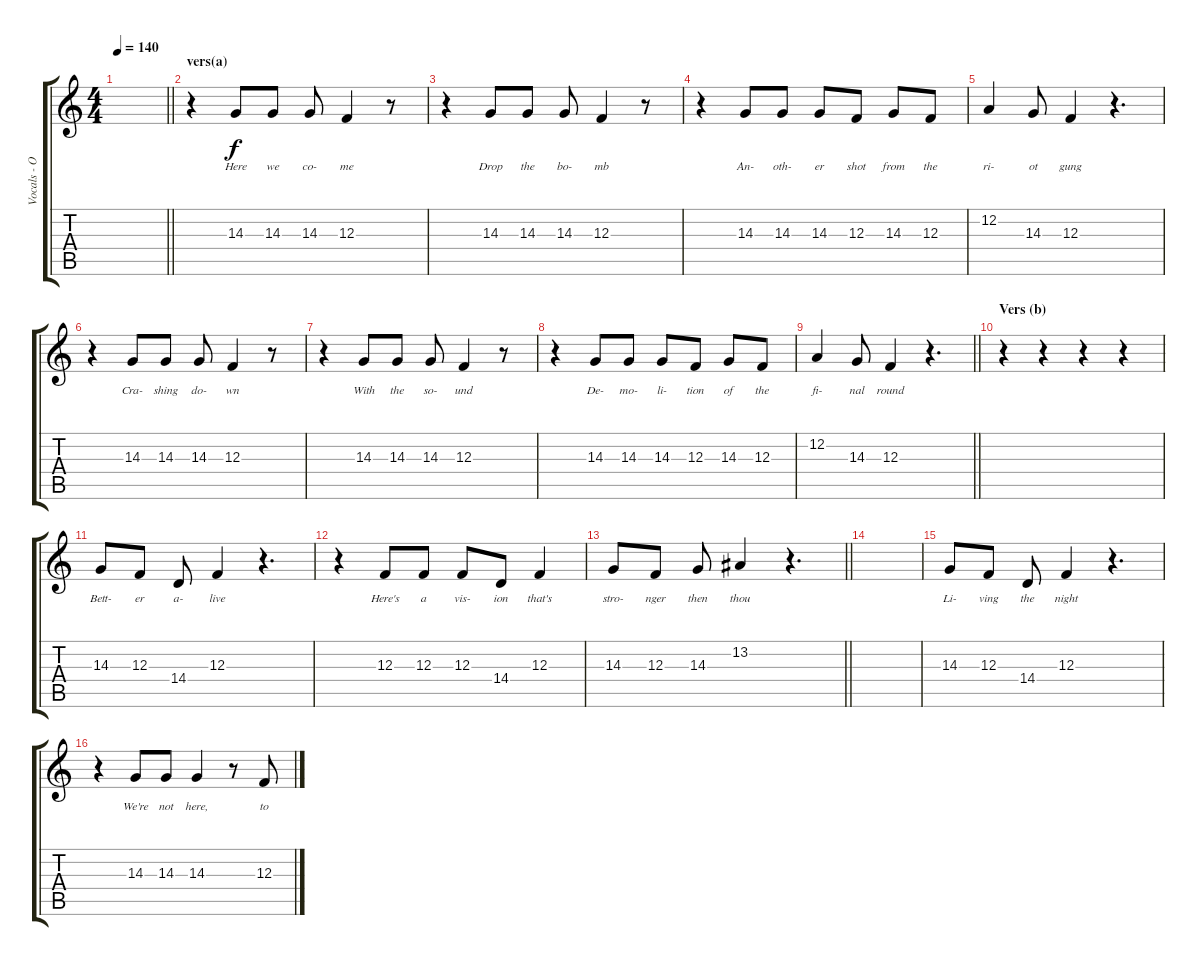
\track ("Vocals - Olliver Twisted" "Vocals - O") {instrument sopranosax}
\staff {score tabs}
\tuning (D4 A3 F3 C3 G2 D2) {hide}
\ts (4 4)
\tempo 140
\clef g2
\barLineRight lightlight
\ks c
|
\section ("" "vers(a)")
r.4 14.3.8{lyrics (0 "Here") lyrics (1 "") lyrics (2 "") lyrics (3 "") lyrics (4 "")} 14.3.8{lyrics (0 "we") lyrics (1 "") lyrics (2 "") lyrics (3 "") lyrics (4 "")} 14.3.8{lyrics (0 "co-") lyrics (1 "") lyrics (2 "") lyrics (3 "") lyrics (4 "")} 12.3.4{lyrics (0 "me") lyrics (1 "") lyrics (2 "") lyrics (3 "") lyrics (4 "")} r.8 |
r.4 14.3.8{lyrics (0 "Drop") lyrics (1 "") lyrics (2 "") lyrics (3 "") lyrics (4 "")} 14.3.8{lyrics (0 "the") lyrics (1 "") lyrics (2 "") lyrics (3 "") lyrics (4 "")} 14.3.8{lyrics (0 "bo-") lyrics (1 "") lyrics (2 "") lyrics (3 "") lyrics (4 "")} 12.3.4{lyrics (0 "mb") lyrics (1 "") lyrics (2 "") lyrics (3 "") lyrics (4 "")} r.8 |
r.4 14.3.8{lyrics (0 "An-") lyrics (1 "") lyrics (2 "") lyrics (3 "") lyrics (4 "")} 14.3.8{lyrics (0 "oth-") lyrics (1 "") lyrics (2 "") lyrics (3 "") lyrics (4 "")} 14.3.8{lyrics (0 "er") lyrics (1 "") lyrics (2 "") lyrics (3 "") lyrics (4 "")} 12.3.8{lyrics (0 "shot") lyrics (1 "") lyrics (2 "") lyrics (3 "") lyrics (4 "")} 14.3.8{lyrics (0 "from") lyrics (1 "") lyrics (2 "") lyrics (3 "") lyrics (4 "")} 12.3.8{lyrics (0 "the") lyrics (1 "") lyrics (2 "") lyrics (3 "") lyrics (4 "")} |
12.2.4{lyrics (0 "ri-") lyrics (1 "") lyrics (2 "") lyrics (3 "") lyrics (4 "")} 14.3.8{lyrics (0 "ot") lyrics (1 "") lyrics (2 "") lyrics (3 "") lyrics (4 "")} 12.3.4{lyrics (0 "gung") lyrics (1 "") lyrics (2 "") lyrics (3 "") lyrics (4 "")} r.4{d} |
r.4 14.3.8{lyrics (0 "Cra-") lyrics (1 "") lyrics (2 "") lyrics (3 "") lyrics (4 "")} 14.3.8{lyrics (0 "shing") lyrics (1 "") lyrics (2 "") lyrics (3 "") lyrics (4 "")} 14.3.8{lyrics (0 "do-") lyrics (1 "") lyrics (2 "") lyrics (3 "") lyrics (4 "")} 12.3.4{lyrics (0 "wn") lyrics (1 "") lyrics (2 "") lyrics (3 "") lyrics (4 "")} r.8 |
r.4 14.3.8{lyrics (0 "With") lyrics (1 "") lyrics (2 "") lyrics (3 "") lyrics (4 "")} 14.3.8{lyrics (0 "the") lyrics (1 "") lyrics (2 "") lyrics (3 "") lyrics (4 "")} 14.3.8{lyrics (0 "so-") lyrics (1 "") lyrics (2 "") lyrics (3 "") lyrics (4 "")} 12.3.4{lyrics (0 "und") lyrics (1 "") lyrics (2 "") lyrics (3 "") lyrics (4 "")} r.8 |
r.4 14.3.8{lyrics (0 "De-") lyrics (1 "") lyrics (2 "") lyrics (3 "") lyrics (4 "")} 14.3.8{lyrics (0 "mo-") lyrics (1 "") lyrics (2 "") lyrics (3 "") lyrics (4 "")} 14.3.8{lyrics (0 "li-") lyrics (1 "") lyrics (2 "") lyrics (3 "") lyrics (4 "")} 12.3.8{lyrics (0 "tion") lyrics (1 "") lyrics (2 "") lyrics (3 "") lyrics (4 "")} 14.3.8{lyrics (0 "of") lyrics (1 "") lyrics (2 "") lyrics (3 "") lyrics (4 "")} 12.3.8{lyrics (0 "the") lyrics (1 "") lyrics (2 "") lyrics (3 "") lyrics (4 "")} |
\barLineRight lightlight
12.2.4{lyrics (0 "fi-") lyrics (1 "") lyrics (2 "") lyrics (3 "") lyrics (4 "")} 14.3.8{lyrics (0 "nal") lyrics (1 "") lyrics (2 "") lyrics (3 "") lyrics (4 "")} 12.3.4{lyrics (0 "round") lyrics (1 "") lyrics (2 "") lyrics (3 "") lyrics (4 "")} r.4{d} |
\section ("" "Vers (b)")
r.4 r.4 r.4 r.4 |
14.3.8{lyrics (0 "Bett-") lyrics (1 "") lyrics (2 "") lyrics (3 "") lyrics (4 "")} 12.3.8{lyrics (0 "er") lyrics (1 "") lyrics (2 "") lyrics (3 "") lyrics (4 "")} 14.4.8{lyrics (0 "a-") lyrics (1 "") lyrics (2 "") lyrics (3 "") lyrics (4 "")} 12.3.4{lyrics (0 "live") lyrics (1 "") lyrics (2 "") lyrics (3 "") lyrics (4 "")} r.4{d} |
r.4 12.3.8{lyrics (0 "Here's") lyrics (1 "") lyrics (2 "") lyrics (3 "") lyrics (4 "")} 12.3.8{lyrics (0 "a") lyrics (1 "") lyrics (2 "") lyrics (3 "") lyrics (4 "")} 12.3.8{lyrics (0 "vis-") lyrics (1 "") lyrics (2 "") lyrics (3 "") lyrics (4 "")} 14.4.8{lyrics (0 "ion") lyrics (1 "") lyrics (2 "") lyrics (3 "") lyrics (4 "")} 12.3.4{lyrics (0 "that's") lyrics (1 "") lyrics (2 "") lyrics (3 "") lyrics (4 "")} |
\barLineRight lightlight
14.3.8{lyrics (0 "stro-") lyrics (1 "") lyrics (2 "") lyrics (3 "") lyrics (4 "")} 12.3.8{lyrics (0 "nger") lyrics (1 "") lyrics (2 "") lyrics (3 "") lyrics (4 "")} 14.3.8{lyrics (0 "then") lyrics (1 "") lyrics (2 "") lyrics (3 "") lyrics (4 "")} 13.2.4{lyrics (0 "thou") lyrics (1 "") lyrics (2 "") lyrics (3 "") lyrics (4 "")} r.4{d} |
|
14.3.8{lyrics (0 "Li-") lyrics (1 "") lyrics (2 "") lyrics (3 "") lyrics (4 "")} 12.3.8{lyrics (0 "ving") lyrics (1 "") lyrics (2 "") lyrics (3 "") lyrics (4 "")} 14.4.8{lyrics (0 "the") lyrics (1 "") lyrics (2 "") lyrics (3 "") lyrics (4 "")} 12.3.4{lyrics (0 "night") lyrics (1 "") lyrics (2 "") lyrics (3 "") lyrics (4 "")} r.4{d} |
r.4 14.3.8{lyrics (0 "We're") lyrics (1 "") lyrics (2 "") lyrics (3 "") lyrics (4 "")} 14.3.8{lyrics (0 "not") lyrics (1 "") lyrics (2 "") lyrics (3 "") lyrics (4 "")} 14.3.4{lyrics (0 "here,") lyrics (1 "") lyrics (2 "") lyrics (3 "") lyrics (4 "")} r.8 12.3.8{lyrics (0 "to") lyrics (1 "") lyrics (2 "") lyrics (3 "") lyrics (4 "")}
